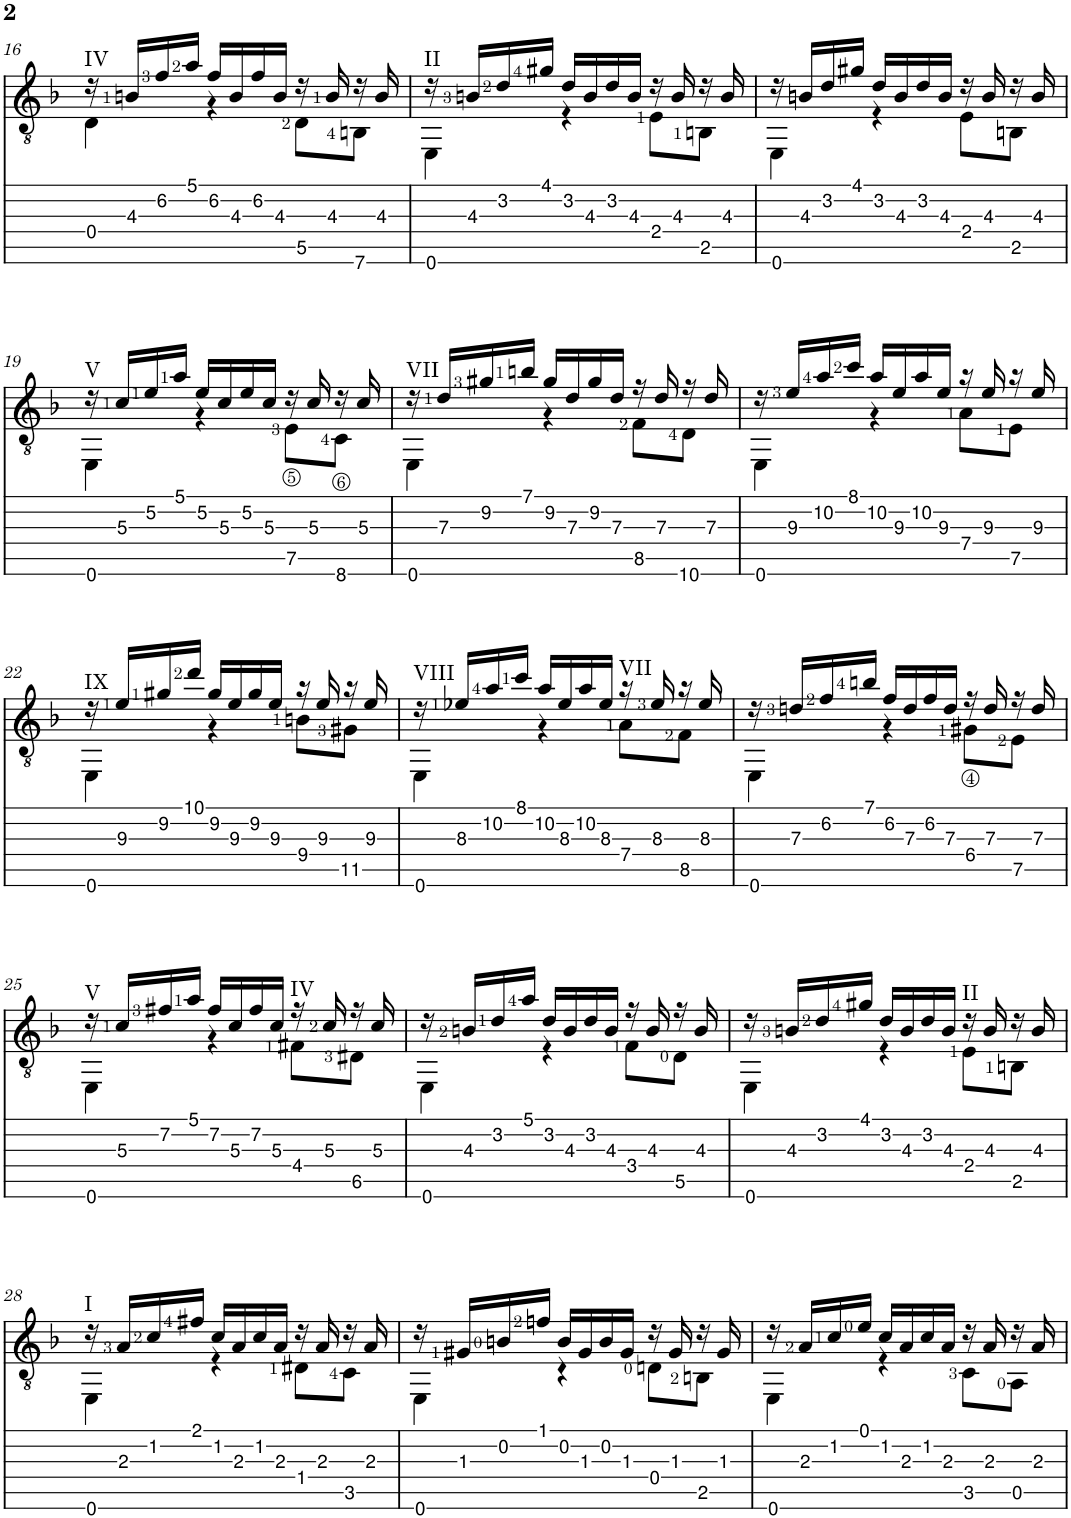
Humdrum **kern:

**kern	**kern
*part1	*part1
*staff2	*staff1
*I"Classical Guitar	*
*I'Guit.	*
!!LO:PB:g=z
*	*clefGv2
*k[b-]	*k[b-]
*d:	*d:
*M3/4	*M3/4
=16	=16
*^	*^
!	!	!LO:TX:a:t=IV	!
16r	4D	16r	4D\
16BnLL	.	16Bn/LL	.
16f	.	16f/	.
16aJJ	.	16a/JJ	.
16fLL	4r	16f/LL	4r
16BJ	.	16B/	.
16fL	.	16f/	.
16BJJ	.	16B/JJ	.
16r	8DL	16r	8D\L
16B	.	16B/	.
16r	8BBnJ	16r	8BBn\J
16B	.	16B/	.
=17	=17	=17	=17
!	!	!LO:TX:a:t=II	!
16r	4EE	16r	4EE\
16BnLL	.	16Bn/LL	.
16d	.	16d/	.
16g#XJJ	.	16g#X/JJ	.
16dLL	4r	16d/LL	4r
16BJ	.	16B/	.
16dL	.	16d/	.
16BJJ	.	16B/JJ	.
16r	8EL	16r	8E\L
16B	.	16B/	.
16r	8BBnJ	16r	8BBn\J
16B	.	16B/	.
=18	=18	=18	=18
16r	4EE	16r	4EE\
16BnLL	.	16Bn/LL	.
16d	.	16d/	.
16g#XJJ	.	16g#X/JJ	.
16dLL	4r	16d/LL	4r
16BJ	.	16B/	.
16dL	.	16d/	.
16BJJ	.	16B/JJ	.
16r	8EL	16r	8E\L
16B	.	16B/	.
16r	8BBnJ	16r	8BBn\J
16B	.	16B/	.
!!LO:LB:g=z	!!
=19	=19	=19	=19
!	!	!LO:TX:a:t=V	!
16r	4EE	16r	4EE\
16cLL	.	16c/LL	.
16e	.	16e/	.
16aJJ	.	16a/JJ	.
16eLL	4r	16e/LL	4r
16cJ	.	16c/	.
16eL	.	16e/	.
16cJJ	.	16c/JJ	.
16r	8EL	16r	8E\L
16c	.	16c/	.
16r	8CJ	16r	8C\J
16c	.	16c/	.
=20	=20	=20	=20
!	!	!LO:TX:a:t=VII	!
16r	4EE	16r	4EE\
16dLL	.	16d/LL	.
16g#X	.	16g#X/	.
16bnJJ	.	16bn/JJ	.
16g#LL	4r	16g#/LL	4r
16dJ	.	16d/	.
16g#L	.	16g#/	.
16dJJ	.	16d/JJ	.
16r	8FL	16r	8F\L
16d	.	16d/	.
16r	8DJ	16r	8D\J
16d	.	16d/	.
=21	=21	=21	=21
16r	4EE	16r	4EE\
16eLL	.	16e/LL	.
16a	.	16a/	.
16ccJJ	.	16cc/JJ	.
16aLL	4r	16a/LL	4r
16eJ	.	16e/	.
16aL	.	16a/	.
16eJJ	.	16e/JJ	.
16r	8AL	16r	8A\L
16e	.	16e/	.
16r	8EJ	16r	8E\J
16e	.	16e/	.
!!LO:LB:g=z	!!
=22	=22	=22	=22
!	!	!LO:TX:a:t=IX	!
16r	4EE	16r	4EE\
16eLL	.	16e/LL	.
16g#X	.	16g#X/	.
16ddJJ	.	16dd/JJ	.
16g#LL	4r	16g#/LL	4r
16eJ	.	16e/	.
16g#L	.	16g#/	.
16eJJ	.	16e/JJ	.
16r	8BnL	16r	8Bn\L
16e	.	16e/	.
16r	8G#XJ	16r	8G#X\J
16e	.	16e/	.
=23	=23	=23	=23
!	!	!LO:TX:a:t=VIII	!
16r	4EE	16r	4EE\
16e-LL	.	16e-X/LL	.
16a	.	16a/	.
16ccJJ	.	16cc/JJ	.
16aLL	4r	16a/LL	4r
16e-J	.	16e-/	.
16aL	.	16a/	.
16e-JJ	.	16e-/JJ	.
!	!	!LO:TX:a:t=VII	!
16r	8AL	16r	8A\L
16e-	.	16e-/	.
16r	8FJ	16r	8F\J
16e-	.	16e-/	.
=24	=24	=24	=24
16r	4EE	16r	4EE\
16dnLL	.	16dn/LL	.
16f	.	16f/	.
16bnJJ	.	16bn/JJ	.
16fLL	4r	16f/LL	4r
16dJ	.	16d/	.
16fL	.	16f/	.
16dJJ	.	16d/JJ	.
16r	8G#XL	16r	8G#X\L
16d	.	16d/	.
16r	8EJ	16r	8E\J
16d	.	16d/	.
!!LO:LB:g=z	!!
=25	=25	=25	=25
!	!	!LO:TX:a:t=V	!
16r	4EE	16r	4EE\
16cLL	.	16c/LL	.
16f#X	.	16f#X/	.
16aJJ	.	16a/JJ	.
16f#LL	4r	16f#/LL	4r
16cJ	.	16c/	.
16f#L	.	16f#/	.
16cJJ	.	16c/JJ	.
!	!	!LO:TX:a:t=IV	!
16r	8F#XL	16r	8F#X\L
16c	.	16c/	.
16r	8D#J	16r	8D#X\J
16c	.	16c/	.
=26	=26	=26	=26
16r	4EE	16r	4EE\
16BnLL	.	16Bn/LL	.
16d	.	16d/	.
16aJJ	.	16a/JJ	.
16dLL	4r	16d/LL	4r
16BJ	.	16B/	.
16dL	.	16d/	.
16BJJ	.	16B/JJ	.
16r	8FL	16r	8F\L
16B	.	16B/	.
16r	8DJ	16r	8D\J
16B	.	16B/	.
=27	=27	=27	=27
16r	4EE	16r	4EE\
16BnLL	.	16Bn/LL	.
16d	.	16d/	.
16g#XJJ	.	16g#X/JJ	.
16dLL	4r	16d/LL	4r
16BJ	.	16B/	.
16dL	.	16d/	.
16BJJ	.	16B/JJ	.
!	!	!LO:TX:a:t=II	!
16r	8EL	16r	8E\L
16B	.	16B/	.
16r	8BBnJ	16r	8BBn\J
16B	.	16B/	.
!!LO:LB:g=z	!!
=28	=28	=28	=28
!	!	!LO:TX:a:t=I	!
16r	4EE	16r	4EE\
16ALL	.	16A/LL	.
16c	.	16c/	.
16f#XJJ	.	16f#X/JJ	.
16cLL	4r	16c/LL	4r
16AJ	.	16A/	.
16cL	.	16c/	.
16AJJ	.	16A/JJ	.
16r	8D#XL	16r	8D#X\L
16A	.	16A/	.
16r	8CJ	16r	8C\J
16A	.	16A/	.
=29	=29	=29	=29
16r	4EE	16r	4EE\
16G#XLL	.	16G#X/LL	.
16Bn	.	16Bn/	.
16fnJJ	.	16fn/JJ	.
16BLL	4r	16B/LL	4r
16G#J	.	16G#/	.
16BL	.	16B/	.
16G#JJ	.	16G#/JJ	.
16r	8DnL	16r	8Dn\L
16G#	.	16G#/	.
16r	8BBnJ	16r	8BBn\J
16G#	.	16G#/	.
=30	=30	=30	=30
16r	4EE	16r	4EE\
16ALL	.	16A/LL	.
16c	.	16c/	.
16eJJ	.	16e/JJ	.
16cLL	4r	16c/LL	4r
16AJ	.	16A/	.
16cL	.	16c/	.
16AJJ	.	16A/JJ	.
16r	8CL	16r	8C\L
16A	.	16A/	.
16r	8AAJ	16r	8AA\J
16A	.	16A/	.
*v	*v	*	*
*	*v	*v
=	=
*-	*-
